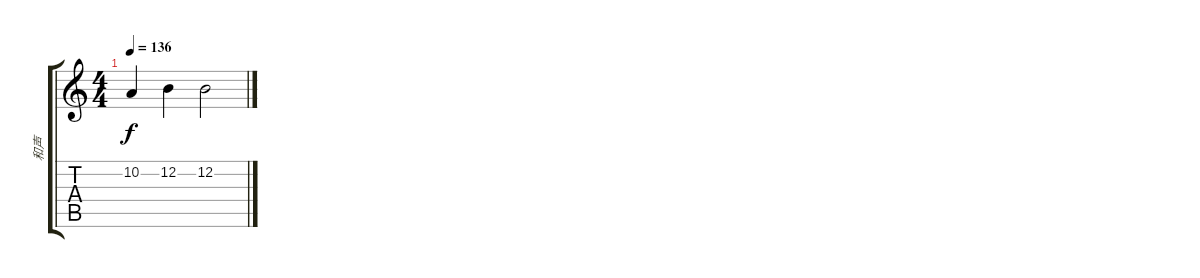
\track ("和声" "和声") {instrument lead6voice}
\staff {score tabs}
\tuning (E4 B3 G3 D3 A2 E2) {hide}
\ts (4 4)
\tempo 136
\clef g2
\ks c
10.2.4{dy f} 12.2.4 12.2.2
